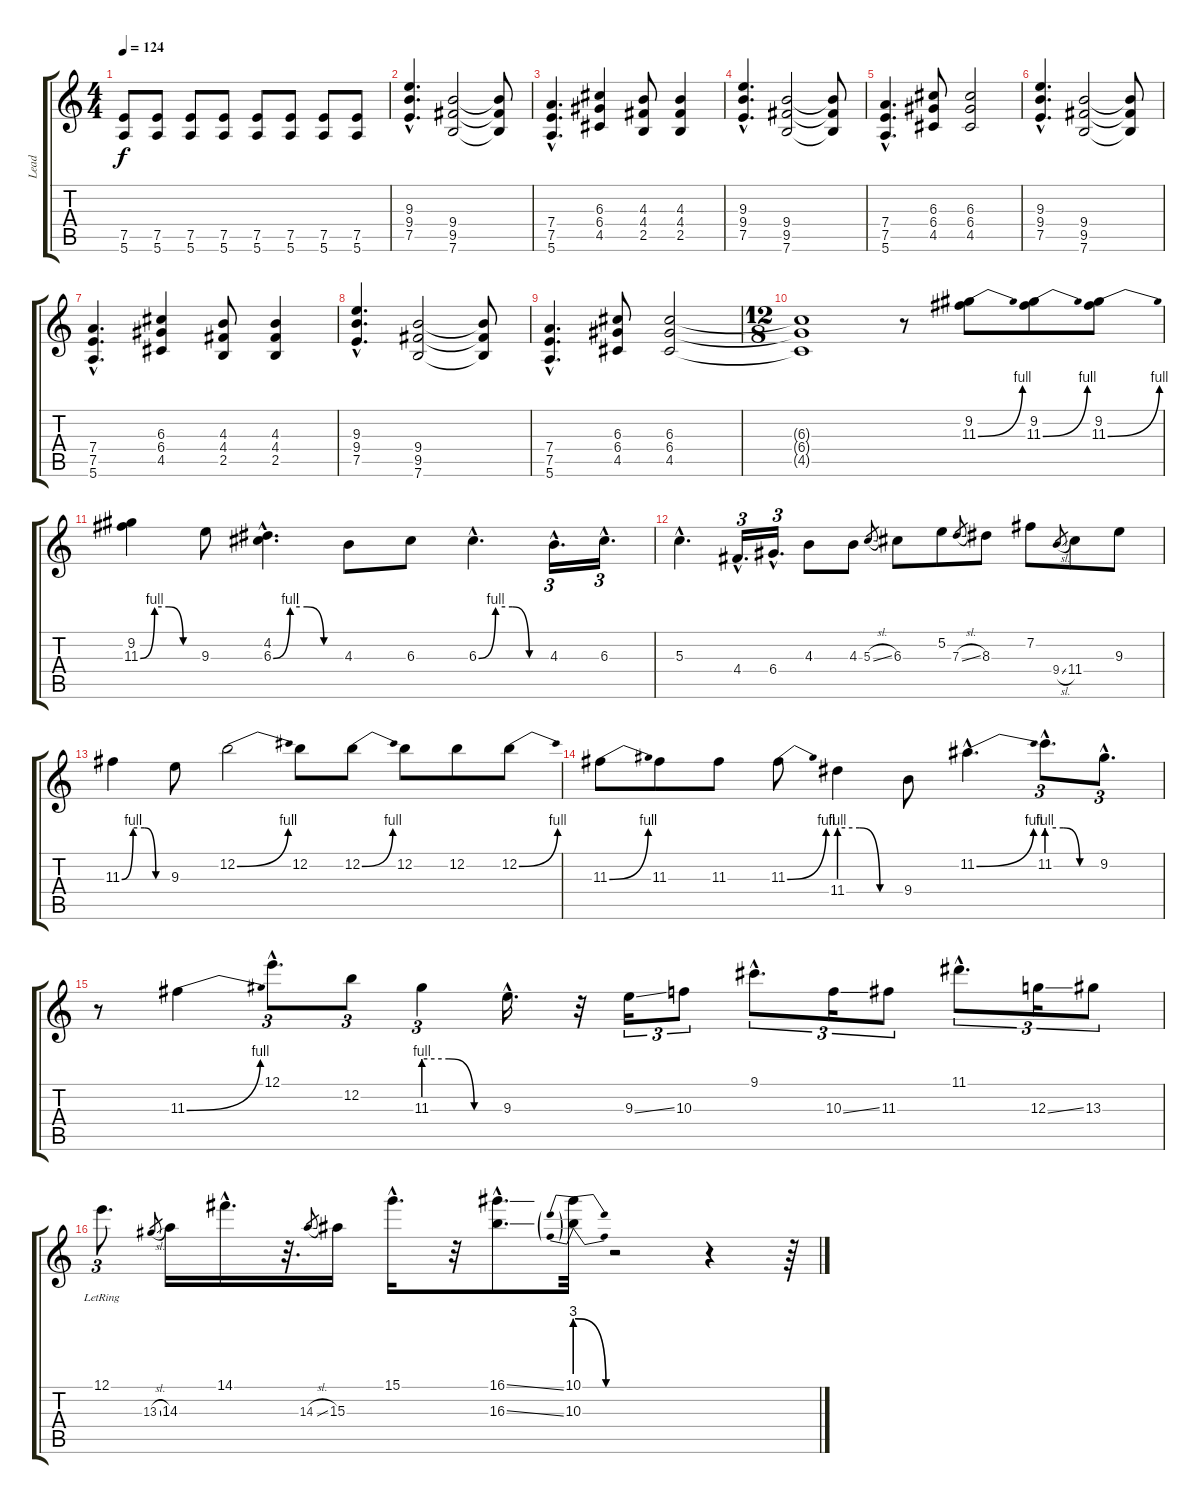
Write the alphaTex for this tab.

\track ("Lead" "Lead") {instrument overdrivenguitar}
\staff {score tabs}
\tuning (E4 B3 G3 D3 A2 E2) {hide}
\ts (4 4)
\tempo 124
\clef g2
\ks c
(7.5 5.6).8{dy f} (7.5 5.6).8 (7.5 5.6).8 (7.5 5.6).8 (7.5 5.6).8 (7.5 5.6).8 (7.5 5.6).8 (7.5 5.6).8 |
(9.3{hac} 9.4{hac} 7.5{hac}).4{d} (9.4 9.5 7.6).2 (9.4{t} 9.5{t} 7.6{t}).8 |
(7.4{hac} 7.5{hac} 5.6{hac}).4{d} (6.3 6.4 4.5).4 (4.3 4.4 2.5).8 (4.3 4.4 2.5).4 |
(9.3{hac} 9.4{hac} 7.5{hac}).4{d} (9.4 9.5 7.6).2 (9.4{t} 9.5{t} 7.6{t}).8 |
(7.4{hac} 7.5{hac} 5.6{hac}).4{d} (6.3 6.4 4.5).8 (6.3 6.4 4.5).2 |
(9.3{hac} 9.4{hac} 7.5{hac}).4{d} (9.4 9.5 7.6).2 (9.4{t} 9.5{t} 7.6{t}).8 |
(7.4{hac} 7.5{hac} 5.6{hac}).4{d} (6.3 6.4 4.5).4 (4.3 4.4 2.5).8 (4.3 4.4 2.5).4 |
(9.3{hac} 9.4{hac} 7.5{hac}).4{d} (9.4 9.5 7.6).2 (9.4{t} 9.5{t} 7.6{t}).8 |
(7.4{hac} 7.5{hac} 5.6{hac}).4{d} (6.3 6.4 4.5).8 (6.3 6.4 4.5).2 |
\ts (12 8)
(6.3{t} 6.4{t} 4.5{t}).1 r.8 (9.2 11.3{be (bend 0 0 60 4)}).8{volume 16} (9.2 11.3{be (bend 0 0 60 4)}).8 (9.2 11.3{be (bend 0 0 60 4)}).8 |
(9.2 11.3{be (custom 0 0 15 4 30 4 45 0 60 0)}).4 9.3.8 (4.2{hac} 6.3{be (custom 0 0 15 4 30 4 45 0 60 0) hac}).4{d} 4.3.8 6.3.8 6.3{be (custom 0 0 15 4 30 4 45 0 60 0) hac}.4{d} 4.3{hac}.16{d tu (3 2)} 6.3{hac}.16{d tu (3 2)} |
5.3{hac}.4{d} 4.4{hac}.16{d tu (3 2)} 6.4{hac}.16{d tu (3 2)} 4.3.8 4.3.8 5.3{sl}.8{gr} 6.3.8 5.2.8 7.3{sl}.8{gr} 8.3.8 7.2.8 9.4{sl}.8{gr} 11.4.8 9.3.8 |
11.3{be (custom 0 0 15 4 30 4 45 0 60 0)}.4 9.3.8 12.2{be (bend 0 0 60 4)}.2 12.2.8 12.2{be (bend 0 0 60 4)}.8 12.2.8 12.2.8 12.2{be (bend 0 0 60 4)}.8 |
11.3{be (bend 0 0 60 4)}.8 11.3.8 11.3.8 11.3{be (bend 0 0 60 4)}.8 11.4{be (custom 0 4 20 4 40 0 60 0)}.4 9.4.8 11.2{be (bend 0 0 60 4) hac}.4{d} 11.2{be (custom 0 4 20 4 40 0 60 0) hac}.8{d tu (3 2)} 9.2{hac}.8{d tu (3 2)} |
r.8 11.3{be (bend 0 0 60 4)}.4 12.1{hac}.8{d tu (3 2)} 12.2.8{tu (3 2)} 11.3{be (custom 0 4 20 4 40 0 60 0)}.4{tu (3 2)} 9.3{hac}.16{d} r.32 9.3{ss}.16{tu (3 2)} 10.3.8{tu (3 2)} 9.1{hac}.8{d tu (3 2)} 10.3{ss}.16{tu (3 2)} 11.3.8{tu (3 2)} 11.1{hac}.8{d tu (3 2)} 12.3{ss}.16{tu (3 2)} 13.3.8{tu (3 2)} |
12.1{lr}.8{d tu (3 2)} 13.3{sl}.8{gr} 14.3.16 14.1{hac}.16{d} r.32{d} 14.3{sl}.8{gr} 15.3.16 15.1{hac}.16{d} r.32 (16.1{ss hac} 16.3{ss hac}).8{d} (10.1{be (prebendrelease 0 12 60 0)} 10.3{be (prebendrelease 0 12 60 0)}).32 r.2 r.4 r.64
